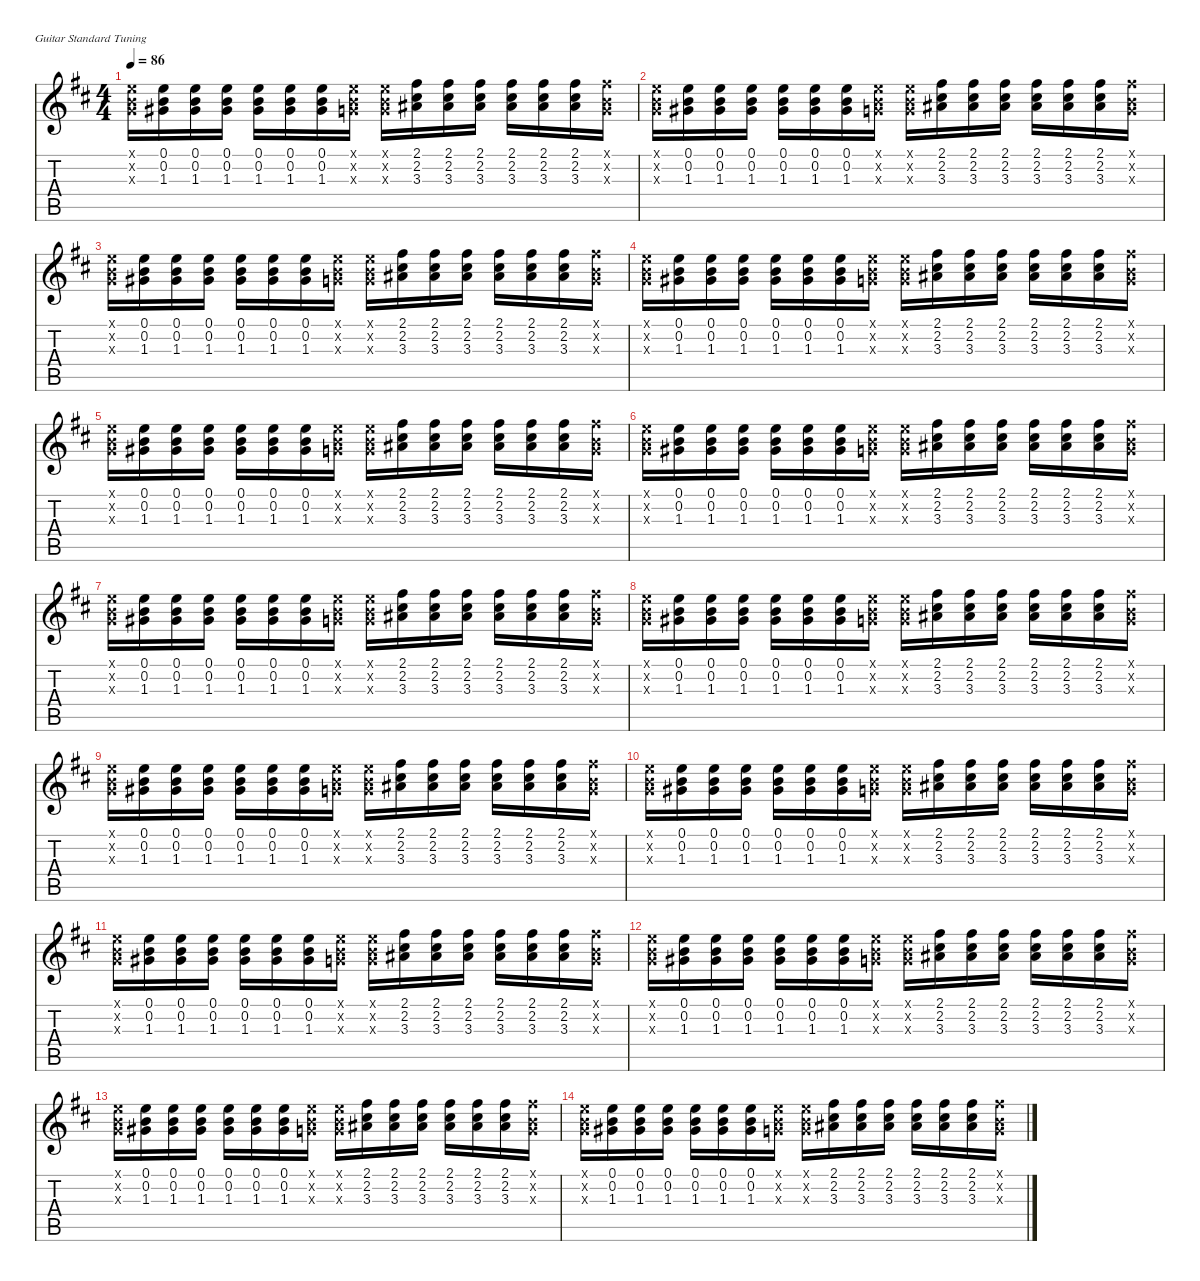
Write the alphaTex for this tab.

\defaultSystemsLayout 4
\hideDynamics
\bracketExtendMode nobrackets
\singleTrackTrackNamePolicy hidden
\multiTrackTrackNamePolicy hidden
\firstSystemTrackNameMode fullname
\firstSystemTrackNameOrientation horizontal
\otherSystemsTrackNameOrientation horizontal
\track ("Guitar" "guit.") {defaultSystemsLayout 4 instrument overdrivenguitar}
\staff {score tabs}
\tuning (E4 B3 G3 D3 A2 E2)
\ts (4 4)
\tempo 86
\clef g2
\ks bminor
(0.1{x acc forcenatural} 0.2{x acc forcenatural} 0.3{x acc forcenatural}).16{dy f beam Down} (0.1{acc forcenatural} 0.2{acc forcenatural} 1.3{acc #}).16{dy mp beam Down} (0.1{acc forcenatural} 0.2{acc forcenatural} 1.3{acc #}).16{dy mf beam Down} (0.1{acc forcenatural} 0.2{acc forcenatural} 1.3{acc #}).16{beam Down} (0.1{acc forcenatural} 0.2{acc forcenatural} 1.3{acc #}).16{beam Down} (0.1{acc forcenatural} 0.2{acc forcenatural} 1.3{acc #}).16{dy mp beam Down} (0.1{acc forcenatural} 0.2{acc forcenatural} 1.3{acc #}).16{dy p beam Down} (0.1{x acc forcenatural} 0.2{x acc forcenatural} 0.3{x acc forcenatural}).16{dy f beam Down} (0.1{x acc forcenatural} 0.2{x acc forcenatural} 0.3{x acc forcenatural}).16{beam Down} (2.1{acc #} 2.2{acc #} 3.3{acc #}).16{dy mp beam Down} (2.1{acc #} 2.2{acc #} 3.3{acc #}).16{dy mf beam Down} (2.1{acc #} 2.2{acc #} 3.3{acc #}).16{dy f beam Down} (2.1{acc #} 2.2{acc #} 3.3{acc #}).16{beam Down} (2.1{acc #} 2.2{acc #} 3.3{acc #}).16{dy mp beam Down} (2.1{acc #} 2.2{acc #} 3.3{acc #}).16{dy p beam Down} (2.1{x acc #} 0.2{x acc forcenatural} 0.3{x acc forcenatural}).16{dy f beam Down} |
(0.1{x acc forcenatural} 0.2{x acc forcenatural} 0.3{x acc forcenatural}).16{beam Down} (0.1{acc forcenatural} 0.2{acc forcenatural} 1.3{acc #}).16{dy mp beam Down} (0.1{acc forcenatural} 0.2{acc forcenatural} 1.3{acc #}).16{dy mf beam Down} (0.1{acc forcenatural} 0.2{acc forcenatural} 1.3{acc #}).16{beam Down} (0.1{acc forcenatural} 0.2{acc forcenatural} 1.3{acc #}).16{beam Down} (0.1{acc forcenatural} 0.2{acc forcenatural} 1.3{acc #}).16{dy mp beam Down} (0.1{acc forcenatural} 0.2{acc forcenatural} 1.3{acc #}).16{dy p beam Down} (0.1{x acc forcenatural} 0.2{x acc forcenatural} 0.3{x acc forcenatural}).16{dy f beam Down} (0.1{x acc forcenatural} 0.2{x acc forcenatural} 0.3{x acc forcenatural}).16{beam Down} (2.1{acc #} 2.2{acc #} 3.3{acc #}).16{dy mp beam Down} (2.1{acc #} 2.2{acc #} 3.3{acc #}).16{dy mf beam Down} (2.1{acc #} 2.2{acc #} 3.3{acc #}).16{dy f beam Down} (2.1{acc #} 2.2{acc #} 3.3{acc #}).16{beam Down} (2.1{acc #} 2.2{acc #} 3.3{acc #}).16{dy mp beam Down} (2.1{acc #} 2.2{acc #} 3.3{acc #}).16{dy p beam Down} (2.1{x acc #} 0.2{x acc forcenatural} 0.3{x acc forcenatural}).16{dy f beam Down} |
(0.1{x acc forcenatural} 0.2{x acc forcenatural} 0.3{x acc forcenatural}).16{beam Down} (0.1{acc forcenatural} 0.2{acc forcenatural} 1.3{acc #}).16{dy mp beam Down} (0.1{acc forcenatural} 0.2{acc forcenatural} 1.3{acc #}).16{dy mf beam Down} (0.1{acc forcenatural} 0.2{acc forcenatural} 1.3{acc #}).16{beam Down} (0.1{acc forcenatural} 0.2{acc forcenatural} 1.3{acc #}).16{beam Down} (0.1{acc forcenatural} 0.2{acc forcenatural} 1.3{acc #}).16{dy mp beam Down} (0.1{acc forcenatural} 0.2{acc forcenatural} 1.3{acc #}).16{dy p beam Down} (0.1{x acc forcenatural} 0.2{x acc forcenatural} 0.3{x acc forcenatural}).16{dy f beam Down} (0.1{x acc forcenatural} 0.2{x acc forcenatural} 0.3{x acc forcenatural}).16{beam Down} (2.1{acc #} 2.2{acc #} 3.3{acc #}).16{dy mp beam Down} (2.1{acc #} 2.2{acc #} 3.3{acc #}).16{dy mf beam Down} (2.1{acc #} 2.2{acc #} 3.3{acc #}).16{dy f beam Down} (2.1{acc #} 2.2{acc #} 3.3{acc #}).16{beam Down} (2.1{acc #} 2.2{acc #} 3.3{acc #}).16{dy mp beam Down} (2.1{acc #} 2.2{acc #} 3.3{acc #}).16{dy p beam Down} (2.1{x acc #} 0.2{x acc forcenatural} 0.3{x acc forcenatural}).16{dy f beam Down} |
(0.1{x acc forcenatural} 0.2{x acc forcenatural} 0.3{x acc forcenatural}).16{beam Down} (0.1{acc forcenatural} 0.2{acc forcenatural} 1.3{acc #}).16{dy mp beam Down} (0.1{acc forcenatural} 0.2{acc forcenatural} 1.3{acc #}).16{dy mf beam Down} (0.1{acc forcenatural} 0.2{acc forcenatural} 1.3{acc #}).16{beam Down} (0.1{acc forcenatural} 0.2{acc forcenatural} 1.3{acc #}).16{beam Down} (0.1{acc forcenatural} 0.2{acc forcenatural} 1.3{acc #}).16{dy mp beam Down} (0.1{acc forcenatural} 0.2{acc forcenatural} 1.3{acc #}).16{dy p beam Down} (0.1{x acc forcenatural} 0.2{x acc forcenatural} 0.3{x acc forcenatural}).16{dy f beam Down} (0.1{x acc forcenatural} 0.2{x acc forcenatural} 0.3{x acc forcenatural}).16{beam Down} (2.1{acc #} 2.2{acc #} 3.3{acc #}).16{dy mp beam Down} (2.1{acc #} 2.2{acc #} 3.3{acc #}).16{dy mf beam Down} (2.1{acc #} 2.2{acc #} 3.3{acc #}).16{dy f beam Down} (2.1{acc #} 2.2{acc #} 3.3{acc #}).16{beam Down} (2.1{acc #} 2.2{acc #} 3.3{acc #}).16{dy mp beam Down} (2.1{acc #} 2.2{acc #} 3.3{acc #}).16{dy p beam Down} (2.1{x acc #} 0.2{x acc forcenatural} 0.3{x acc forcenatural}).16{dy f beam Down} |
(0.1{x acc forcenatural} 0.2{x acc forcenatural} 0.3{x acc forcenatural}).16{beam Down} (0.1{acc forcenatural} 0.2{acc forcenatural} 1.3{acc #}).16{dy mp beam Down} (0.1{acc forcenatural} 0.2{acc forcenatural} 1.3{acc #}).16{dy mf beam Down} (0.1{acc forcenatural} 0.2{acc forcenatural} 1.3{acc #}).16{beam Down} (0.1{acc forcenatural} 0.2{acc forcenatural} 1.3{acc #}).16{beam Down} (0.1{acc forcenatural} 0.2{acc forcenatural} 1.3{acc #}).16{dy mp beam Down} (0.1{acc forcenatural} 0.2{acc forcenatural} 1.3{acc #}).16{dy p beam Down} (0.1{x acc forcenatural} 0.2{x acc forcenatural} 0.3{x acc forcenatural}).16{dy f beam Down} (0.1{x acc forcenatural} 0.2{x acc forcenatural} 0.3{x acc forcenatural}).16{beam Down} (2.1{acc #} 2.2{acc #} 3.3{acc #}).16{dy mp beam Down} (2.1{acc #} 2.2{acc #} 3.3{acc #}).16{dy mf beam Down} (2.1{acc #} 2.2{acc #} 3.3{acc #}).16{dy f beam Down} (2.1{acc #} 2.2{acc #} 3.3{acc #}).16{beam Down} (2.1{acc #} 2.2{acc #} 3.3{acc #}).16{dy mp beam Down} (2.1{acc #} 2.2{acc #} 3.3{acc #}).16{dy p beam Down} (2.1{x acc #} 0.2{x acc forcenatural} 0.3{x acc forcenatural}).16{dy f beam Down} |
(0.1{x acc forcenatural} 0.2{x acc forcenatural} 0.3{x acc forcenatural}).16{beam Down} (0.1{acc forcenatural} 0.2{acc forcenatural} 1.3{acc #}).16{dy mp beam Down} (0.1{acc forcenatural} 0.2{acc forcenatural} 1.3{acc #}).16{dy mf beam Down} (0.1{acc forcenatural} 0.2{acc forcenatural} 1.3{acc #}).16{beam Down} (0.1{acc forcenatural} 0.2{acc forcenatural} 1.3{acc #}).16{beam Down} (0.1{acc forcenatural} 0.2{acc forcenatural} 1.3{acc #}).16{dy mp beam Down} (0.1{acc forcenatural} 0.2{acc forcenatural} 1.3{acc #}).16{dy p beam Down} (0.1{x acc forcenatural} 0.2{x acc forcenatural} 0.3{x acc forcenatural}).16{dy f beam Down} (0.1{x acc forcenatural} 0.2{x acc forcenatural} 0.3{x acc forcenatural}).16{beam Down} (2.1{acc #} 2.2{acc #} 3.3{acc #}).16{dy mp beam Down} (2.1{acc #} 2.2{acc #} 3.3{acc #}).16{dy mf beam Down} (2.1{acc #} 2.2{acc #} 3.3{acc #}).16{dy f beam Down} (2.1{acc #} 2.2{acc #} 3.3{acc #}).16{beam Down} (2.1{acc #} 2.2{acc #} 3.3{acc #}).16{dy mp beam Down} (2.1{acc #} 2.2{acc #} 3.3{acc #}).16{dy p beam Down} (2.1{x acc #} 0.2{x acc forcenatural} 0.3{x acc forcenatural}).16{dy f beam Down} |
(0.1{x acc forcenatural} 0.2{x acc forcenatural} 0.3{x acc forcenatural}).16{beam Down} (0.1{acc forcenatural} 0.2{acc forcenatural} 1.3{acc #}).16{dy mp beam Down} (0.1{acc forcenatural} 0.2{acc forcenatural} 1.3{acc #}).16{dy mf beam Down} (0.1{acc forcenatural} 0.2{acc forcenatural} 1.3{acc #}).16{beam Down} (0.1{acc forcenatural} 0.2{acc forcenatural} 1.3{acc #}).16{beam Down} (0.1{acc forcenatural} 0.2{acc forcenatural} 1.3{acc #}).16{dy mp beam Down} (0.1{acc forcenatural} 0.2{acc forcenatural} 1.3{acc #}).16{dy p beam Down} (0.1{x acc forcenatural} 0.2{x acc forcenatural} 0.3{x acc forcenatural}).16{dy f beam Down} (0.1{x acc forcenatural} 0.2{x acc forcenatural} 0.3{x acc forcenatural}).16{beam Down} (2.1{acc #} 2.2{acc #} 3.3{acc #}).16{dy mp beam Down} (2.1{acc #} 2.2{acc #} 3.3{acc #}).16{dy mf beam Down} (2.1{acc #} 2.2{acc #} 3.3{acc #}).16{dy f beam Down} (2.1{acc #} 2.2{acc #} 3.3{acc #}).16{beam Down} (2.1{acc #} 2.2{acc #} 3.3{acc #}).16{dy mp beam Down} (2.1{acc #} 2.2{acc #} 3.3{acc #}).16{dy p beam Down} (2.1{x acc #} 0.2{x acc forcenatural} 0.3{x acc forcenatural}).16{dy f beam Down} |
(0.1{x acc forcenatural} 0.2{x acc forcenatural} 0.3{x acc forcenatural}).16{beam Down} (0.1{acc forcenatural} 0.2{acc forcenatural} 1.3{acc #}).16{dy mp beam Down} (0.1{acc forcenatural} 0.2{acc forcenatural} 1.3{acc #}).16{dy mf beam Down} (0.1{acc forcenatural} 0.2{acc forcenatural} 1.3{acc #}).16{beam Down} (0.1{acc forcenatural} 0.2{acc forcenatural} 1.3{acc #}).16{beam Down} (0.1{acc forcenatural} 0.2{acc forcenatural} 1.3{acc #}).16{dy mp beam Down} (0.1{acc forcenatural} 0.2{acc forcenatural} 1.3{acc #}).16{dy p beam Down} (0.1{x acc forcenatural} 0.2{x acc forcenatural} 0.3{x acc forcenatural}).16{dy f beam Down} (0.1{x acc forcenatural} 0.2{x acc forcenatural} 0.3{x acc forcenatural}).16{beam Down} (2.1{acc #} 2.2{acc #} 3.3{acc #}).16{dy mp beam Down} (2.1{acc #} 2.2{acc #} 3.3{acc #}).16{dy mf beam Down} (2.1{acc #} 2.2{acc #} 3.3{acc #}).16{dy f beam Down} (2.1{acc #} 2.2{acc #} 3.3{acc #}).16{beam Down} (2.1{acc #} 2.2{acc #} 3.3{acc #}).16{dy mp beam Down} (2.1{acc #} 2.2{acc #} 3.3{acc #}).16{dy p beam Down} (2.1{x acc #} 0.2{x acc forcenatural} 0.3{x acc forcenatural}).16{dy f beam Down} |
(0.1{x acc forcenatural} 0.2{x acc forcenatural} 0.3{x acc forcenatural}).16{beam Down} (0.1{acc forcenatural} 0.2{acc forcenatural} 1.3{acc #}).16{dy mp beam Down} (0.1{acc forcenatural} 0.2{acc forcenatural} 1.3{acc #}).16{dy mf beam Down} (0.1{acc forcenatural} 0.2{acc forcenatural} 1.3{acc #}).16{beam Down} (0.1{acc forcenatural} 0.2{acc forcenatural} 1.3{acc #}).16{beam Down} (0.1{acc forcenatural} 0.2{acc forcenatural} 1.3{acc #}).16{dy mp beam Down} (0.1{acc forcenatural} 0.2{acc forcenatural} 1.3{acc #}).16{dy p beam Down} (0.1{x acc forcenatural} 0.2{x acc forcenatural} 0.3{x acc forcenatural}).16{dy f beam Down} (0.1{x acc forcenatural} 0.2{x acc forcenatural} 0.3{x acc forcenatural}).16{beam Down} (2.1{acc #} 2.2{acc #} 3.3{acc #}).16{dy mp beam Down} (2.1{acc #} 2.2{acc #} 3.3{acc #}).16{dy mf beam Down} (2.1{acc #} 2.2{acc #} 3.3{acc #}).16{dy f beam Down} (2.1{acc #} 2.2{acc #} 3.3{acc #}).16{beam Down} (2.1{acc #} 2.2{acc #} 3.3{acc #}).16{dy mp beam Down} (2.1{acc #} 2.2{acc #} 3.3{acc #}).16{dy p beam Down} (2.1{x acc #} 0.2{x acc forcenatural} 0.3{x acc forcenatural}).16{dy f beam Down} |
(0.1{x acc forcenatural} 0.2{x acc forcenatural} 0.3{x acc forcenatural}).16{beam Down} (0.1{acc forcenatural} 0.2{acc forcenatural} 1.3{acc #}).16{dy mp beam Down} (0.1{acc forcenatural} 0.2{acc forcenatural} 1.3{acc #}).16{dy mf beam Down} (0.1{acc forcenatural} 0.2{acc forcenatural} 1.3{acc #}).16{beam Down} (0.1{acc forcenatural} 0.2{acc forcenatural} 1.3{acc #}).16{beam Down} (0.1{acc forcenatural} 0.2{acc forcenatural} 1.3{acc #}).16{dy mp beam Down} (0.1{acc forcenatural} 0.2{acc forcenatural} 1.3{acc #}).16{dy p beam Down} (0.1{x acc forcenatural} 0.2{x acc forcenatural} 0.3{x acc forcenatural}).16{dy f beam Down} (0.1{x acc forcenatural} 0.2{x acc forcenatural} 0.3{x acc forcenatural}).16{beam Down} (2.1{acc #} 2.2{acc #} 3.3{acc #}).16{dy mp beam Down} (2.1{acc #} 2.2{acc #} 3.3{acc #}).16{dy mf beam Down} (2.1{acc #} 2.2{acc #} 3.3{acc #}).16{dy f beam Down} (2.1{acc #} 2.2{acc #} 3.3{acc #}).16{beam Down} (2.1{acc #} 2.2{acc #} 3.3{acc #}).16{dy mp beam Down} (2.1{acc #} 2.2{acc #} 3.3{acc #}).16{dy p beam Down} (2.1{x acc #} 0.2{x acc forcenatural} 0.3{x acc forcenatural}).16{dy f beam Down} |
(0.1{x acc forcenatural} 0.2{x acc forcenatural} 0.3{x acc forcenatural}).16{beam Down} (0.1{acc forcenatural} 0.2{acc forcenatural} 1.3{acc #}).16{dy mp beam Down} (0.1{acc forcenatural} 0.2{acc forcenatural} 1.3{acc #}).16{dy mf beam Down} (0.1{acc forcenatural} 0.2{acc forcenatural} 1.3{acc #}).16{beam Down} (0.1{acc forcenatural} 0.2{acc forcenatural} 1.3{acc #}).16{beam Down} (0.1{acc forcenatural} 0.2{acc forcenatural} 1.3{acc #}).16{dy mp beam Down} (0.1{acc forcenatural} 0.2{acc forcenatural} 1.3{acc #}).16{dy p beam Down} (0.1{x acc forcenatural} 0.2{x acc forcenatural} 0.3{x acc forcenatural}).16{dy f beam Down} (0.1{x acc forcenatural} 0.2{x acc forcenatural} 0.3{x acc forcenatural}).16{beam Down} (2.1{acc #} 2.2{acc #} 3.3{acc #}).16{dy mp beam Down} (2.1{acc #} 2.2{acc #} 3.3{acc #}).16{dy mf beam Down} (2.1{acc #} 2.2{acc #} 3.3{acc #}).16{dy f beam Down} (2.1{acc #} 2.2{acc #} 3.3{acc #}).16{beam Down} (2.1{acc #} 2.2{acc #} 3.3{acc #}).16{dy mp beam Down} (2.1{acc #} 2.2{acc #} 3.3{acc #}).16{dy p beam Down} (2.1{x acc #} 0.2{x acc forcenatural} 0.3{x acc forcenatural}).16{dy f beam Down} |
(0.1{x acc forcenatural} 0.2{x acc forcenatural} 0.3{x acc forcenatural}).16{beam Down} (0.1{acc forcenatural} 0.2{acc forcenatural} 1.3{acc #}).16{dy mp beam Down} (0.1{acc forcenatural} 0.2{acc forcenatural} 1.3{acc #}).16{dy mf beam Down} (0.1{acc forcenatural} 0.2{acc forcenatural} 1.3{acc #}).16{beam Down} (0.1{acc forcenatural} 0.2{acc forcenatural} 1.3{acc #}).16{beam Down} (0.1{acc forcenatural} 0.2{acc forcenatural} 1.3{acc #}).16{dy mp beam Down} (0.1{acc forcenatural} 0.2{acc forcenatural} 1.3{acc #}).16{dy p beam Down} (0.1{x acc forcenatural} 0.2{x acc forcenatural} 0.3{x acc forcenatural}).16{dy f beam Down} (0.1{x acc forcenatural} 0.2{x acc forcenatural} 0.3{x acc forcenatural}).16{beam Down} (2.1{acc #} 2.2{acc #} 3.3{acc #}).16{dy mp beam Down} (2.1{acc #} 2.2{acc #} 3.3{acc #}).16{dy mf beam Down} (2.1{acc #} 2.2{acc #} 3.3{acc #}).16{dy f beam Down} (2.1{acc #} 2.2{acc #} 3.3{acc #}).16{beam Down} (2.1{acc #} 2.2{acc #} 3.3{acc #}).16{dy mp beam Down} (2.1{acc #} 2.2{acc #} 3.3{acc #}).16{dy p beam Down} (2.1{x acc #} 0.2{x acc forcenatural} 0.3{x acc forcenatural}).16{dy f beam Down} |
(0.1{x acc forcenatural} 0.2{x acc forcenatural} 0.3{x acc forcenatural}).16{beam Down} (0.1{acc forcenatural} 0.2{acc forcenatural} 1.3{acc #}).16{dy mp beam Down} (0.1{acc forcenatural} 0.2{acc forcenatural} 1.3{acc #}).16{dy mf beam Down} (0.1{acc forcenatural} 0.2{acc forcenatural} 1.3{acc #}).16{beam Down} (0.1{acc forcenatural} 0.2{acc forcenatural} 1.3{acc #}).16{beam Down} (0.1{acc forcenatural} 0.2{acc forcenatural} 1.3{acc #}).16{dy mp beam Down} (0.1{acc forcenatural} 0.2{acc forcenatural} 1.3{acc #}).16{dy p beam Down} (0.1{x acc forcenatural} 0.2{x acc forcenatural} 0.3{x acc forcenatural}).16{dy f beam Down} (0.1{x acc forcenatural} 0.2{x acc forcenatural} 0.3{x acc forcenatural}).16{beam Down} (2.1{acc #} 2.2{acc #} 3.3{acc #}).16{dy mp beam Down} (2.1{acc #} 2.2{acc #} 3.3{acc #}).16{dy mf beam Down} (2.1{acc #} 2.2{acc #} 3.3{acc #}).16{dy f beam Down} (2.1{acc #} 2.2{acc #} 3.3{acc #}).16{beam Down} (2.1{acc #} 2.2{acc #} 3.3{acc #}).16{dy mp beam Down} (2.1{acc #} 2.2{acc #} 3.3{acc #}).16{dy p beam Down} (2.1{x acc #} 0.2{x acc forcenatural} 0.3{x acc forcenatural}).16{dy f beam Down} |
(0.1{x acc forcenatural} 0.2{x acc forcenatural} 0.3{x acc forcenatural}).16{beam Down} (0.1{acc forcenatural} 0.2{acc forcenatural} 1.3{acc #}).16{dy mp beam Down} (0.1{acc forcenatural} 0.2{acc forcenatural} 1.3{acc #}).16{dy mf beam Down} (0.1{acc forcenatural} 0.2{acc forcenatural} 1.3{acc #}).16{beam Down} (0.1{acc forcenatural} 0.2{acc forcenatural} 1.3{acc #}).16{beam Down} (0.1{acc forcenatural} 0.2{acc forcenatural} 1.3{acc #}).16{dy mp beam Down} (0.1{acc forcenatural} 0.2{acc forcenatural} 1.3{acc #}).16{dy p beam Down} (0.1{x acc forcenatural} 0.2{x acc forcenatural} 0.3{x acc forcenatural}).16{dy f beam Down} (0.1{x acc forcenatural} 0.2{x acc forcenatural} 0.3{x acc forcenatural}).16{beam Down} (2.1{acc #} 2.2{acc #} 3.3{acc #}).16{dy mp beam Down} (2.1{acc #} 2.2{acc #} 3.3{acc #}).16{dy mf beam Down} (2.1{acc #} 2.2{acc #} 3.3{acc #}).16{dy f beam Down} (2.1{acc #} 2.2{acc #} 3.3{acc #}).16{beam Down} (2.1{acc #} 2.2{acc #} 3.3{acc #}).16{dy mp beam Down} (2.1{acc #} 2.2{acc #} 3.3{acc #}).16{dy p beam Down} (2.1{x acc #} 0.2{x acc forcenatural} 0.3{x acc forcenatural}).16{dy f beam Down}
